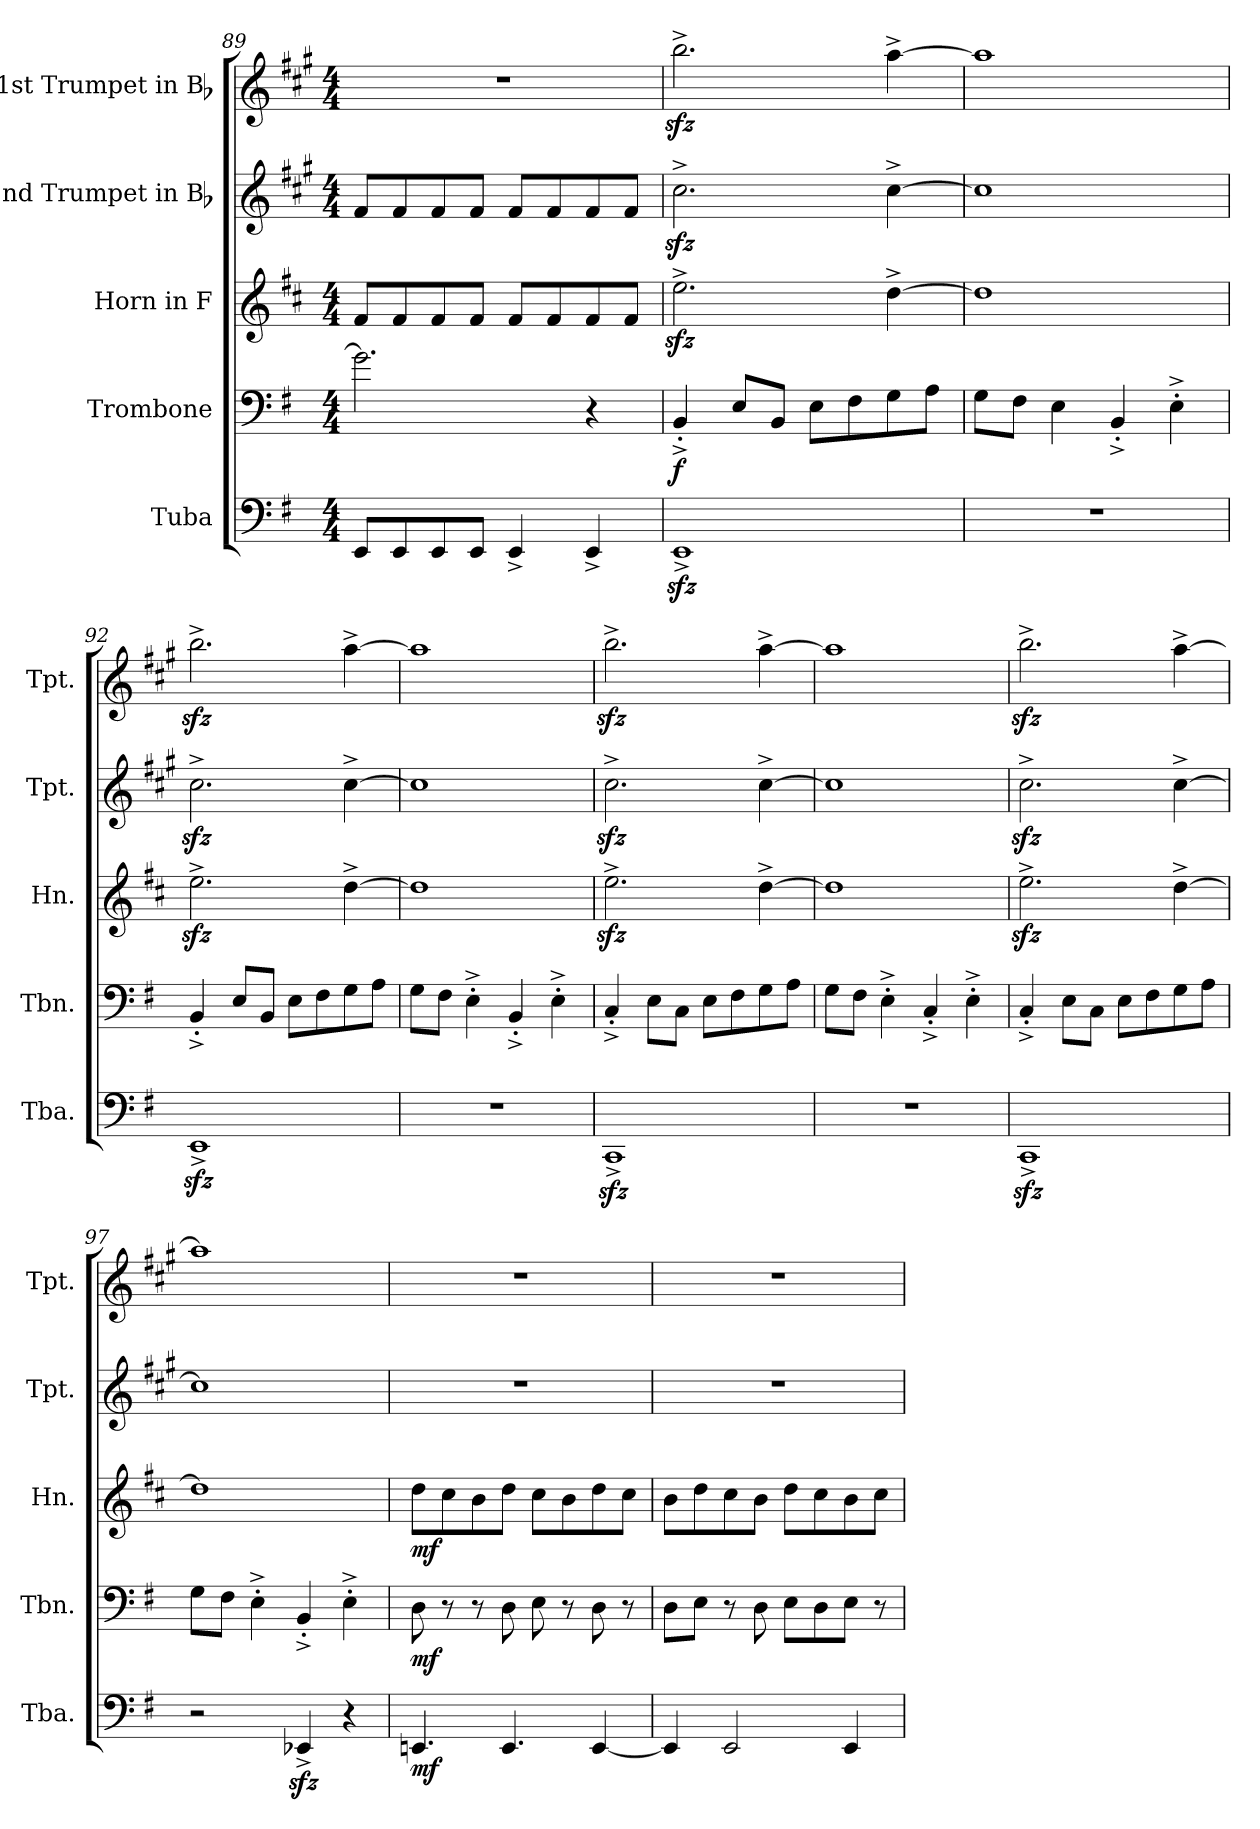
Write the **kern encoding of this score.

**kern	**dynam	**kern	**dynam	**kern	**dynam	**kern	**kern
*part5	*part5	*part4	*part4	*part3	*part3	*part2	*part1
*staff5	*staff5	*staff4	*staff4	*staff3	*staff3	*staff2	*staff1
*I"Tuba	*	*I"Trombone	*	*I"Horn in F	*	*I"2nd Trumpet in Bb	*I"1st Trumpet in Bb
*I'Tba.	*	*I'Tbn.	*	*I'Hn.	*	*I'Tpt.	*I'Tpt.
*clefF4	*	*clefF4	*	*clefG2	*	*clefG2	*clefG2
*	*	*	*	*ITrd4c7	*	*ITrd1c2	*ITrd1c2
*k[f#]	*	*k[f#]	*	*k[f#]	*	*k[f#]	*k[f#]
*G:	*	*G:	*	*G:	*	*G:	*G:
*M4/4	*	*M4/4	*	*M4/4	*	*M4/4	*M4/4
=89	=89	=89	=89	=89	=89	=89	=89
8EE/L	.	2.g\]	.	8B/L	.	8e/L	1r
8EE/	.	.	.	8B/	.	8e/	.
8EE/	.	.	.	8B/	.	8e/	.
8EE/J	.	.	.	8B/J	.	8e/J	.
4EE^/	.	.	.	8B/L	.	8e/L	.
.	.	.	.	8B/	.	8e/	.
4EE^/	.	4r	.	8B/	.	8e/	.
.	.	.	.	8B/J	.	8e/J	.
=90	=90	=90	=90	=90	=90	=90	=90
!	!	!	!LO:DY:b	!	!	!	!
1EEzz<^	.	4BB'^/	f	2.azz<^\	.	2.bzz<^\	2.aazz<^\
.	.	8E/L	.	.	.	.	.
.	.	8BB/J	.	.	.	.	.
.	.	8E\L	.	.	.	.	.
.	.	8F#\	.	.	.	.	.
.	.	8G\	.	[4g^\	.	[4b^\	[4gg^\
.	.	8A\J	.	.	.	.	.
=91	=91	=91	=91	=91	=91	=91	=91
1r	.	8G\L	.	1g]	.	1b]	1gg]
.	.	8F#\J	.	.	.	.	.
.	.	4E\	.	.	.	.	.
.	.	4BB'^/	.	.	.	.	.
.	.	4E'^\	.	.	.	.	.
!!LO:LB:g=z
=92	=92	=92	=92	=92	=92	=92	=92
1EEzz<^	.	4BB'^/	.	2.azz<^\	.	2.bzz<^\	2.aazz<^\
.	.	8E/L	.	.	.	.	.
.	.	8BB/J	.	.	.	.	.
.	.	8E\L	.	.	.	.	.
.	.	8F#\	.	.	.	.	.
.	.	8G\	.	[4g^\	.	[4b^\	[4gg^\
.	.	8A\J	.	.	.	.	.
=93	=93	=93	=93	=93	=93	=93	=93
1r	.	8G\L	.	1g]	.	1b]	1gg]
.	.	8F#\J	.	.	.	.	.
.	.	4E'^\	.	.	.	.	.
.	.	4BB'^/	.	.	.	.	.
.	.	4E'^\	.	.	.	.	.
=94	=94	=94	=94	=94	=94	=94	=94
1CCzz<^	.	4C'^/	.	2.azz<^\	.	2.bzz<^\	2.aazz<^\
.	.	8E\L	.	.	.	.	.
.	.	8C\J	.	.	.	.	.
.	.	8E\L	.	.	.	.	.
.	.	8F#\	.	.	.	.	.
.	.	8G\	.	[4g^\	.	[4b^\	[4gg^\
.	.	8A\J	.	.	.	.	.
=95	=95	=95	=95	=95	=95	=95	=95
1r	.	8G\L	.	1g]	.	1b]	1gg]
.	.	8F#\J	.	.	.	.	.
.	.	4E'^\	.	.	.	.	.
.	.	4C'^/	.	.	.	.	.
.	.	4E'^\	.	.	.	.	.
=96	=96	=96	=96	=96	=96	=96	=96
1CCzz<^	.	4C'^/	.	2.azz<^\	.	2.bzz<^\	2.aazz<^\
.	.	8E\L	.	.	.	.	.
.	.	8C\J	.	.	.	.	.
.	.	8E\L	.	.	.	.	.
.	.	8F#\	.	.	.	.	.
.	.	8G\	.	[4g^\	.	[4b^\	[4gg^\
.	.	8A\J	.	.	.	.	.
=97	=97	=97	=97	=97	=97	=97	=97
2r	.	8G\L	.	1g]	.	1b]	1gg]
.	.	8F#\J	.	.	.	.	.
.	.	4E'^\	.	.	.	.	.
4EE-Xzz<^/	.	4BB'^/	.	.	.	.	.
4r	.	4E'^\	.	.	.	.	.
=98	=98	=98	=98	=98	=98	=98	=98
!	!LO:DY:b	!	!LO:DY:b	!	!LO:DY:b	!	!
4.EEn/	mf	8D\	mf	8g\L	mf	1r	1r
.	.	8r	.	8f#\	.	.	.
.	.	8r	.	8e\	.	.	.
4.EE/	.	8D\	.	8g\J	.	.	.
.	.	8E\	.	8f#\L	.	.	.
.	.	8r	.	8e\	.	.	.
[4EE/	.	8D\	.	8g\	.	.	.
.	.	8r	.	8f#\J	.	.	.
=99	=99	=99	=99	=99	=99	=99	=99
4EE/]	.	8D\L	.	8e\L	.	1r	1r
.	.	8E\J	.	8g\	.	.	.
2EE/	.	8r	.	8f#\	.	.	.
.	.	8D\	.	8e\J	.	.	.
.	.	8E\L	.	8g\L	.	.	.
.	.	8D\	.	8f#\	.	.	.
4EE/	.	8E\J	.	8e\	.	.	.
.	.	8r	.	8f#\J	.	.	.
=	=	=	=	=	=	=	=
*-	*-	*-	*-	*-	*-	*-	*-
